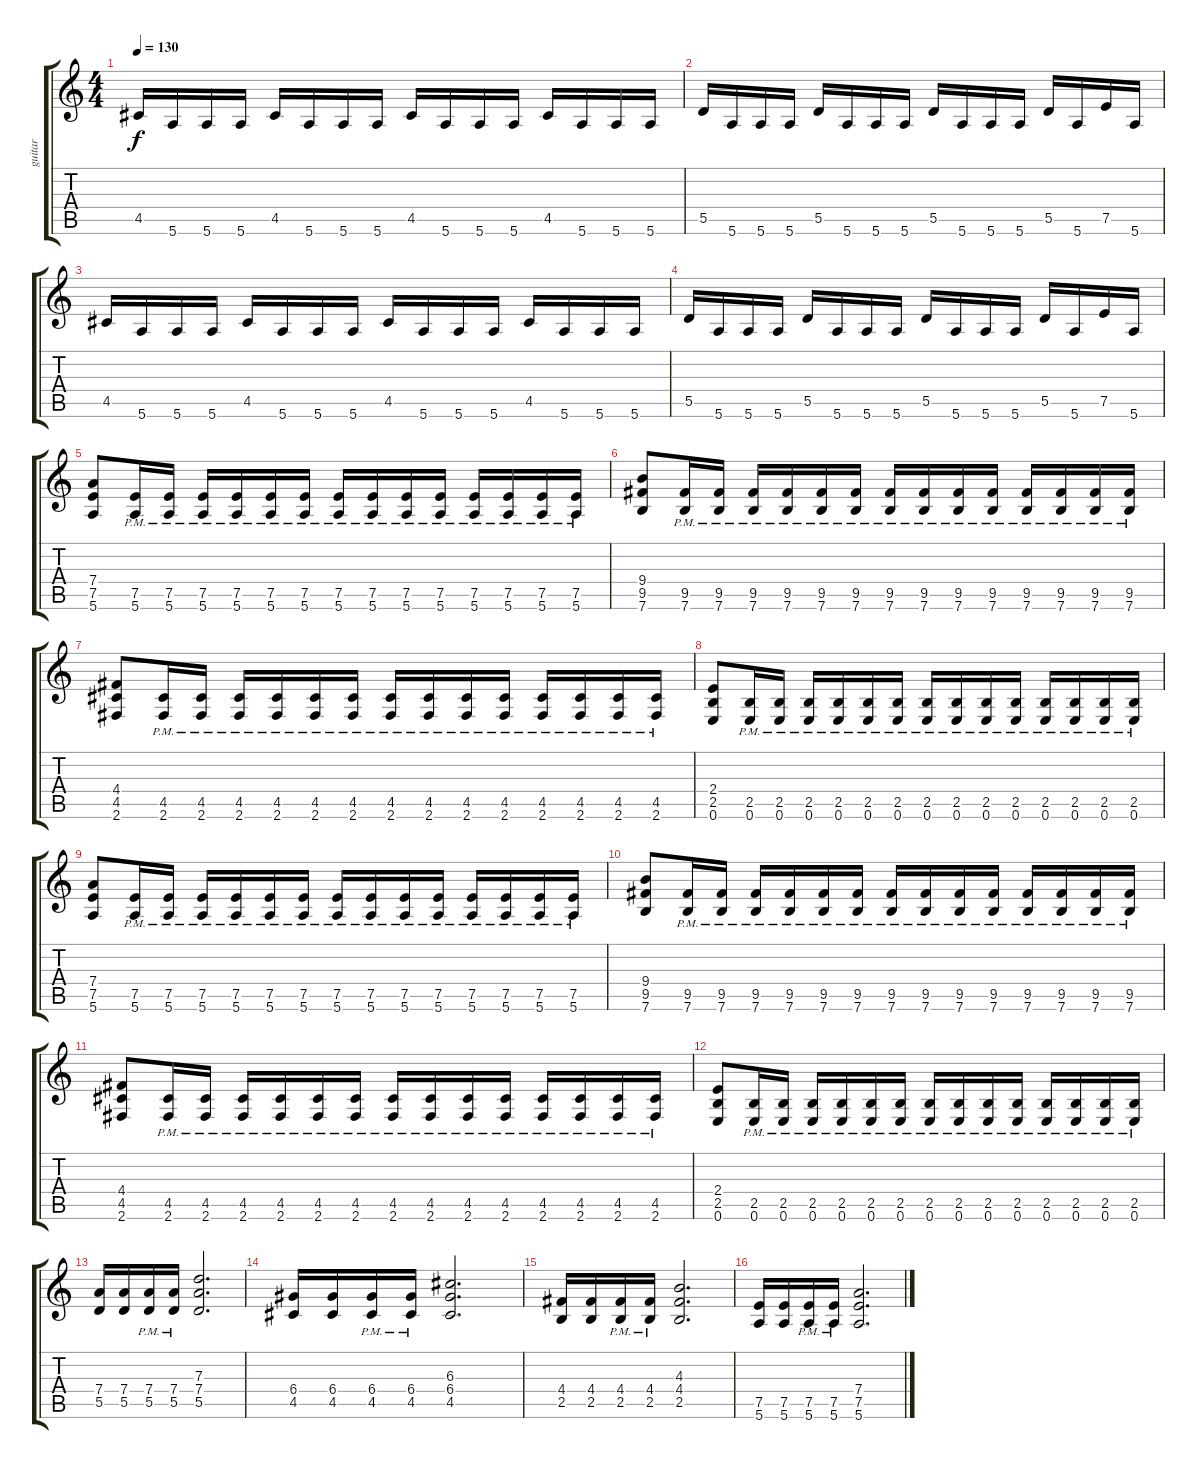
\track ("guitar" "guitar") {instrument distortionguitar}
\staff {score tabs}
\tuning (E4 B3 G3 D3 A2 E2) {hide}
\ts (4 4)
\tempo 130
\clef g2
\ks c
4.5.16{dy f} 5.6.16 5.6.16 5.6.16 4.5.16 5.6.16 5.6.16 5.6.16 4.5.16 5.6.16 5.6.16 5.6.16 4.5.16 5.6.16 5.6.16 5.6.16 |
5.5.16 5.6.16 5.6.16 5.6.16 5.5.16 5.6.16 5.6.16 5.6.16 5.5.16 5.6.16 5.6.16 5.6.16 5.5.16 5.6.16 7.5.16 5.6.16 |
4.5.16 5.6.16 5.6.16 5.6.16 4.5.16 5.6.16 5.6.16 5.6.16 4.5.16 5.6.16 5.6.16 5.6.16 4.5.16 5.6.16 5.6.16 5.6.16 |
5.5.16 5.6.16 5.6.16 5.6.16 5.5.16 5.6.16 5.6.16 5.6.16 5.5.16 5.6.16 5.6.16 5.6.16 5.5.16 5.6.16 7.5.16 5.6.16 |
(7.4 7.5 5.6).8 (7.5{pm} 5.6{pm}).16 (7.5{pm} 5.6{pm}).16 (7.5{pm} 5.6{pm}).16 (7.5{pm} 5.6{pm}).16 (7.5{pm} 5.6{pm}).16 (7.5{pm} 5.6{pm}).16 (7.5{pm} 5.6{pm}).16 (7.5{pm} 5.6{pm}).16 (7.5{pm} 5.6{pm}).16 (7.5{pm} 5.6{pm}).16 (7.5{pm} 5.6{pm}).16 (7.5{pm} 5.6{pm}).16 (7.5{pm} 5.6{pm}).16 (7.5{pm} 5.6{pm}).16 |
(9.4 9.5 7.6).8 (9.5{pm} 7.6{pm}).16 (9.5{pm} 7.6{pm}).16 (9.5{pm} 7.6{pm}).16 (9.5{pm} 7.6{pm}).16 (9.5{pm} 7.6{pm}).16 (9.5{pm} 7.6{pm}).16 (9.5{pm} 7.6{pm}).16 (9.5{pm} 7.6{pm}).16 (9.5{pm} 7.6{pm}).16 (9.5{pm} 7.6{pm}).16 (9.5{pm} 7.6{pm}).16 (9.5{pm} 7.6{pm}).16 (9.5{pm} 7.6{pm}).16 (9.5{pm} 7.6{pm}).16 |
(4.4 4.5 2.6).8 (4.5{pm} 2.6{pm}).16 (4.5{pm} 2.6{pm}).16 (4.5{pm} 2.6{pm}).16 (4.5{pm} 2.6{pm}).16 (4.5{pm} 2.6{pm}).16 (4.5{pm} 2.6{pm}).16 (4.5{pm} 2.6{pm}).16 (4.5{pm} 2.6{pm}).16 (4.5{pm} 2.6{pm}).16 (4.5{pm} 2.6{pm}).16 (4.5{pm} 2.6{pm}).16 (4.5{pm} 2.6{pm}).16 (4.5{pm} 2.6{pm}).16 (4.5{pm} 2.6{pm}).16 |
(2.4 2.5 0.6).8 (2.5{pm} 0.6{pm}).16 (2.5{pm} 0.6{pm}).16 (2.5{pm} 0.6{pm}).16 (2.5{pm} 0.6{pm}).16 (2.5{pm} 0.6{pm}).16 (2.5{pm} 0.6{pm}).16 (2.5{pm} 0.6{pm}).16 (2.5{pm} 0.6{pm}).16 (2.5{pm} 0.6{pm}).16 (2.5{pm} 0.6{pm}).16 (2.5{pm} 0.6{pm}).16 (2.5{pm} 0.6{pm}).16 (2.5{pm} 0.6{pm}).16 (2.5{pm} 0.6{pm}).16 |
(7.4 7.5 5.6).8 (7.5{pm} 5.6{pm}).16 (7.5{pm} 5.6{pm}).16 (7.5{pm} 5.6{pm}).16 (7.5{pm} 5.6{pm}).16 (7.5{pm} 5.6{pm}).16 (7.5{pm} 5.6{pm}).16 (7.5{pm} 5.6{pm}).16 (7.5{pm} 5.6{pm}).16 (7.5{pm} 5.6{pm}).16 (7.5{pm} 5.6{pm}).16 (7.5{pm} 5.6{pm}).16 (7.5{pm} 5.6{pm}).16 (7.5{pm} 5.6{pm}).16 (7.5{pm} 5.6{pm}).16 |
(9.4 9.5 7.6).8 (9.5{pm} 7.6{pm}).16 (9.5{pm} 7.6{pm}).16 (9.5{pm} 7.6{pm}).16 (9.5{pm} 7.6{pm}).16 (9.5{pm} 7.6{pm}).16 (9.5{pm} 7.6{pm}).16 (9.5{pm} 7.6{pm}).16 (9.5{pm} 7.6{pm}).16 (9.5{pm} 7.6{pm}).16 (9.5{pm} 7.6{pm}).16 (9.5{pm} 7.6{pm}).16 (9.5{pm} 7.6{pm}).16 (9.5{pm} 7.6{pm}).16 (9.5{pm} 7.6{pm}).16 |
(4.4 4.5 2.6).8 (4.5{pm} 2.6{pm}).16 (4.5{pm} 2.6{pm}).16 (4.5{pm} 2.6{pm}).16 (4.5{pm} 2.6{pm}).16 (4.5{pm} 2.6{pm}).16 (4.5{pm} 2.6{pm}).16 (4.5{pm} 2.6{pm}).16 (4.5{pm} 2.6{pm}).16 (4.5{pm} 2.6{pm}).16 (4.5{pm} 2.6{pm}).16 (4.5{pm} 2.6{pm}).16 (4.5{pm} 2.6{pm}).16 (4.5{pm} 2.6{pm}).16 (4.5{pm} 2.6{pm}).16 |
(2.4 2.5 0.6).8 (2.5{pm} 0.6{pm}).16 (2.5{pm} 0.6{pm}).16 (2.5{pm} 0.6{pm}).16 (2.5{pm} 0.6{pm}).16 (2.5{pm} 0.6{pm}).16 (2.5{pm} 0.6{pm}).16 (2.5{pm} 0.6{pm}).16 (2.5{pm} 0.6{pm}).16 (2.5{pm} 0.6{pm}).16 (2.5{pm} 0.6{pm}).16 (2.5{pm} 0.6{pm}).16 (2.5{pm} 0.6{pm}).16 (2.5{pm} 0.6{pm}).16 (2.5{pm} 0.6{pm}).16 |
(7.4 5.5).16 (7.4 5.5).16 (7.4{pm} 5.5{pm}).16 (7.4{pm} 5.5{pm}).16 (7.3 7.4 5.5).2{d} |
(6.4 4.5).16 (6.4 4.5).16 (6.4{pm} 4.5{pm}).16 (6.4{pm} 4.5{pm}).16 (6.3 6.4 4.5).2{d} |
(4.4 2.5).16 (4.4 2.5).16 (4.4{pm} 2.5{pm}).16 (4.4{pm} 2.5{pm}).16 (4.3 4.4 2.5).2{d} |
(7.5 5.6).16 (7.5 5.6).16 (7.5{pm} 5.6{pm}).16 (7.5{pm} 5.6{pm}).16 (7.4 7.5 5.6).2{d}
